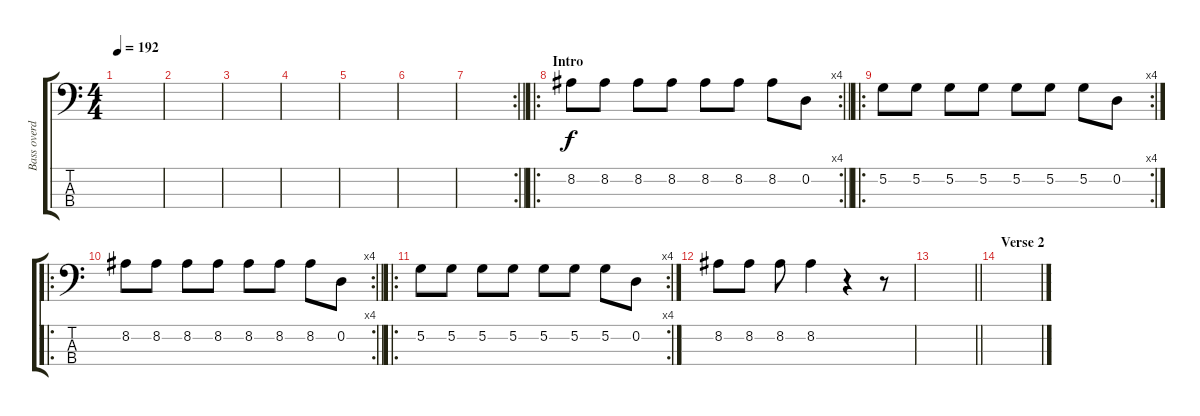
\track ("Bass overdub" "Bass overd") {instrument synthbass1}
\staff {score tabs}
\tuning (G2 D2 A1 D1) {hide}
\ts (4 4)
\tempo 192
\clef f4
\ks c
|
|
|
|
|
|
\rc 2
\barLineRight lightlight
|
\ro
\rc 4
\section ("" "Intro")
\barLineRight lightlight
8.2.8 8.2.8 8.2.8 8.2.8 8.2.8 8.2.8 8.2.8 0.2.8 |
\ro
\rc 4
5.2.8 5.2.8 5.2.8 5.2.8 5.2.8 5.2.8 5.2.8 0.2.8 |
\ro
\rc 4
\barLineRight lightlight
8.2.8 8.2.8 8.2.8 8.2.8 8.2.8 8.2.8 8.2.8 0.2.8 |
\ro
\rc 4
5.2.8 5.2.8 5.2.8 5.2.8 5.2.8 5.2.8 5.2.8 0.2.8 |
8.2.8 8.2.8 8.2.8 8.2.4 r.4 r.8 |
\barLineRight lightlight
|
\section ("" "Verse 2")
